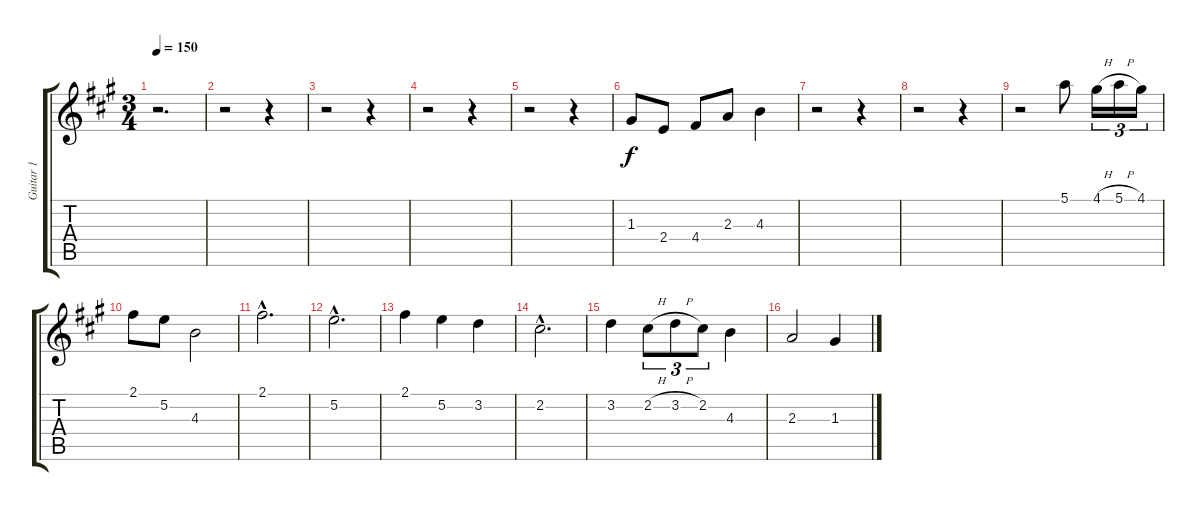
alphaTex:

\track ("Guitar 1" "Guitar 1") {instrument acousticguitarsteel}
\staff {score tabs}
\tuning (E4 B3 G3 D3 A2 E2) {hide}
\ts (3 4)
\tempo 150
\clef g2
\ks f#minor
r.2{d dy f} |
r.2 r.4 |
r.2 r.4 |
r.2 r.4 |
r.2 r.4 |
1.3.8 2.4.8 4.4.8 2.3.8 4.3.4 |
r.2 r.4 |
r.2 r.4 |
r.2 5.1.8 4.1{h}.16{tu (3 2)} 5.1{h}.16{tu (3 2)} 4.1.16{tu (3 2)} |
2.1.8 5.2.8 4.3.2 |
2.1{hac}.2{d} |
5.2{hac}.2{d} |
2.1.4 5.2.4 3.2.4 |
2.2{hac}.2{d} |
3.2.4 2.2{h}.8{tu (3 2)} 3.2{h}.8{tu (3 2)} 2.2.8{tu (3 2)} 4.3.4 |
2.3.2 1.3.4
